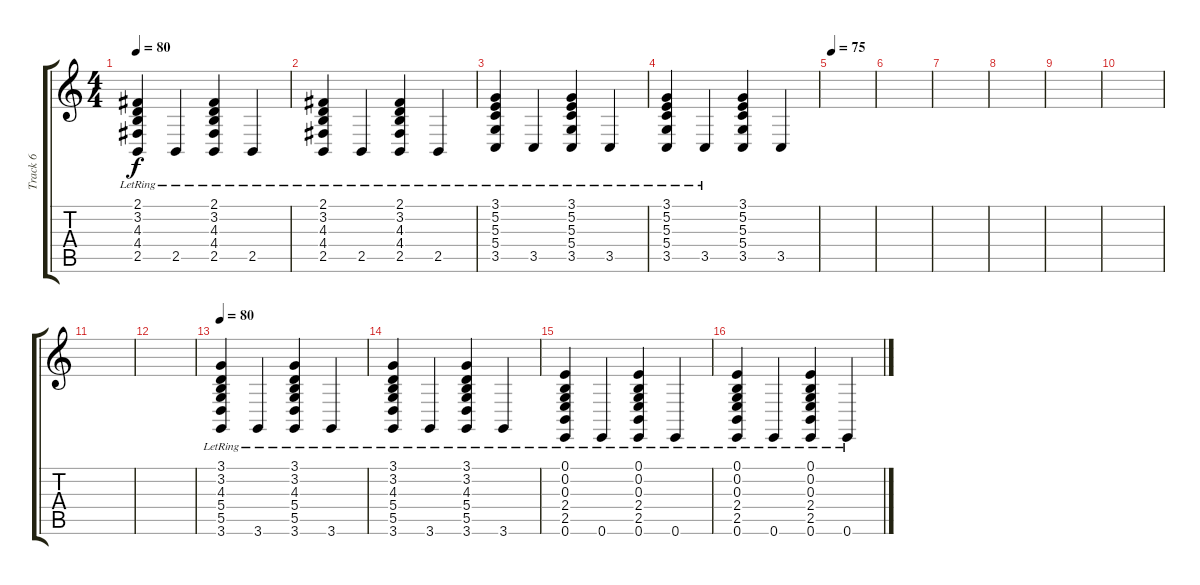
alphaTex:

\track ("Track 6" "Track 6") {instrument acousticgrandpiano}
\staff {score tabs}
\tuning (E4 B3 G3 D3 A2 E2) {hide}
\ts (4 4)
\tempo 80
\clef g2
\ks c
(2.1{lr} 3.2{lr} 4.3{lr} 4.4{lr} 2.5{lr}).4{dy f} 2.5{lr}.4 (2.1{lr} 3.2{lr} 4.3{lr} 4.4{lr} 2.5{lr}).4 2.5{lr}.4 |
(2.1{lr} 3.2{lr} 4.3{lr} 4.4{lr} 2.5{lr}).4 2.5{lr}.4 (2.1{lr} 3.2{lr} 4.3{lr} 4.4{lr} 2.5{lr}).4 2.5{lr}.4 |
(3.1{lr} 5.2{lr} 5.3{lr} 5.4{lr} 3.5{lr}).4 3.5{lr}.4 (3.1{lr} 5.2{lr} 5.3{lr} 5.4{lr} 3.5{lr}).4 3.5{lr}.4 |
(3.1{lr} 5.2{lr} 5.3{lr} 5.4{lr} 3.5{lr}).4 3.5{lr}.4 (3.1 5.2 5.3 5.4 3.5).4 3.5.4 |
\tempo 75
|
|
|
|
|
|
|
|
\tempo 80
(3.1{lr} 3.2{lr} 4.3{lr} 5.4{lr} 5.5{lr} 3.6{lr}).4 3.6{lr}.4 (3.1{lr} 3.2{lr} 4.3{lr} 5.4{lr} 5.5{lr} 3.6{lr}).4 3.6{lr}.4 |
(3.1{lr} 3.2{lr} 4.3{lr} 5.4{lr} 5.5{lr} 3.6{lr}).4 3.6{lr}.4 (3.1{lr} 3.2{lr} 4.3{lr} 5.4{lr} 5.5{lr} 3.6{lr}).4 3.6{lr}.4 |
(0.1{lr} 0.2{lr} 0.3{lr} 2.4{lr} 2.5{lr} 0.6{lr}).4 0.6{lr}.4 (0.1{lr} 0.2{lr} 0.3{lr} 2.4{lr} 2.5{lr} 0.6{lr}).4 0.6{lr}.4 |
(0.1{lr} 0.2{lr} 0.3{lr} 2.4{lr} 2.5{lr} 0.6{lr}).4 0.6{lr}.4 (0.1{lr} 0.2{lr} 0.3{lr} 2.4{lr} 2.5{lr} 0.6{lr}).4 0.6{lr}.4
